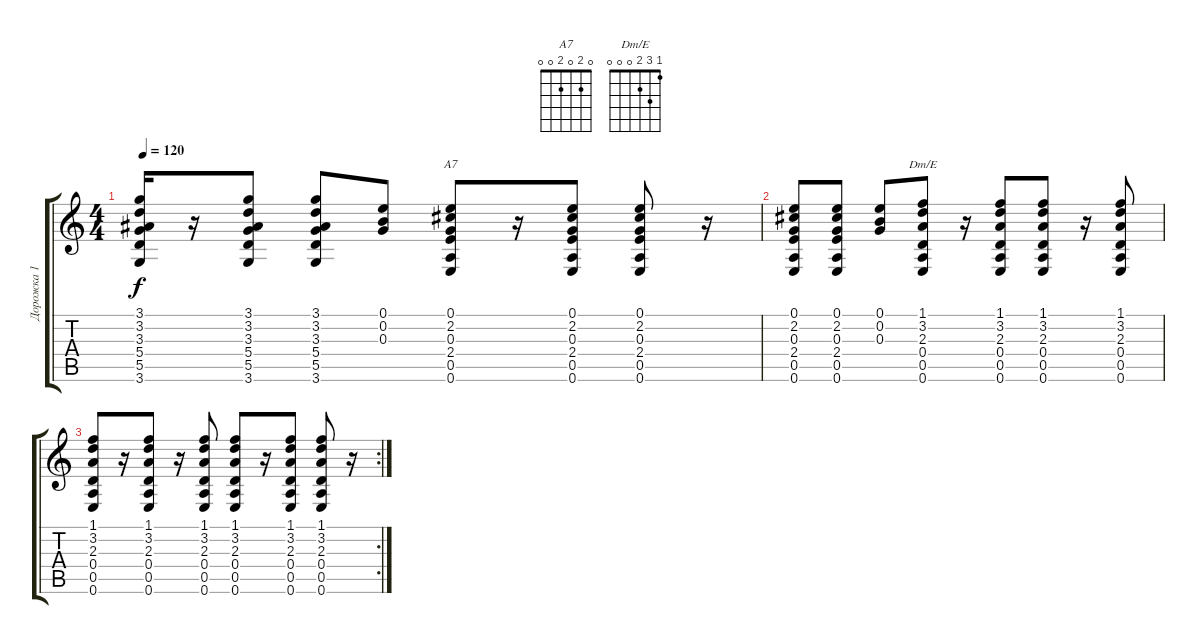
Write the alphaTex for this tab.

\track ("Дорожка 1" "Дорожка 1") {instrument acousticguitarsteel}
\staff {score tabs}
\tuning (E4 B3 G3 D3 A2 E2) {hide}
\chord ("A7" 0 2 0 2 0 0)
\chord ("Dm/E" 1 3 2 0 0 0)
\ts (4 4)
\tempo 120
\clef g2
\ks c
(3.1{t} 3.2{t} 3.3{t} 5.4{t} 5.5{t} 3.6{t}).16{dy f} r.16 (3.1 3.2 3.3 5.4 5.5 3.6).8 (3.1 3.2 3.3 5.4 5.5 3.6).8 (0.1 0.2 0.3).8 (0.1 2.2 0.3 2.4 0.5 0.6).8{ch "A7"} r.16 (0.1 2.2 0.3 2.4 0.5 0.6).8 (0.1 2.2 0.3 2.4 0.5 0.6).8 r.16 |
(0.1 2.2 0.3 2.4 0.5 0.6).8 (0.1 2.2 0.3 2.4 0.5 0.6).8 (0.1 0.2 0.3).8 (1.1 3.2 2.3 0.4 0.5 0.6).8{ch "Dm/E"} r.16 (1.1 3.2 2.3 0.4 0.5 0.6).8 (1.1 3.2 2.3 0.4 0.5 0.6).8 r.16 (1.1 3.2 2.3 0.4 0.5 0.6).8 |
\rc 2
(1.1 3.2 2.3 0.4 0.5 0.6).8 r.16 (1.1 3.2 2.3 0.4 0.5 0.6).8 r.16 (1.1 3.2 2.3 0.4 0.5 0.6).8 (1.1 3.2 2.3 0.4 0.5 0.6).8 r.16 (1.1 3.2 2.3 0.4 0.5 0.6).8 (1.1 3.2 2.3 0.4 0.5 0.6).8 r.16
